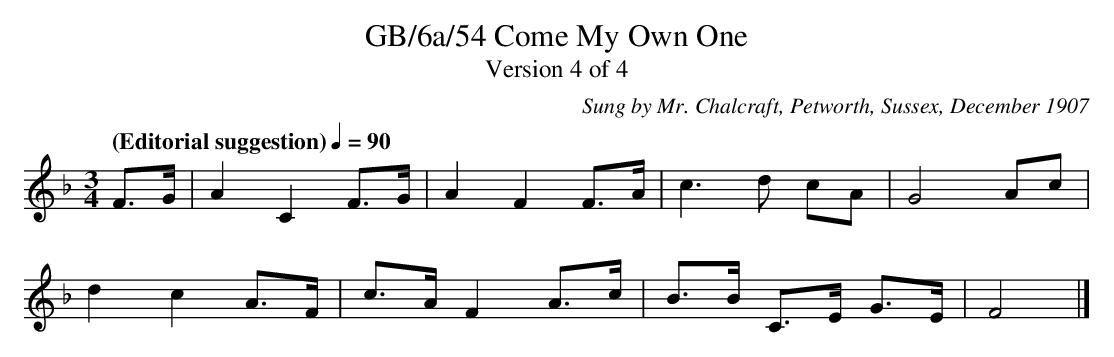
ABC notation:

X:1
T:GB/6a/54 Come My Own One
T:Version 4 of 4
C:Sung by Mr. Chalcraft, Petworth, Sussex, December 1907
M:3/4
L:1/8
Q:"(Editorial suggestion)" 1/4=90
K:F
F>G | A2 C2 F>G | A2 F2 F>A | c3 d cA | G4 Ac |
d2 c2 A>F | c>A F2 A>c | B>B C>E G>E | F4 |]
